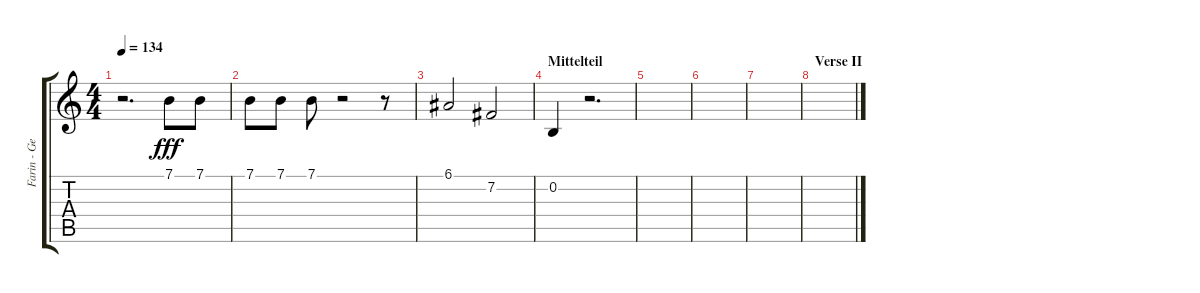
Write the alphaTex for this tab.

\track ("Farin - Gesang" "Farin - Ge") {instrument tenorsax}
\staff {score tabs}
\tuning (E4 B3 G3 D3 A2 E2) {hide}
\ts (4 4)
\tempo 134
\clef g2
\ks c
r.2{d dy fff} 7.1.8 7.1.8 |
7.1.8 7.1.8 7.1.8 r.2 r.8 |
6.1.2 7.2.2 |
\section ("" "Mittelteil")
0.2.4 r.2{d} |
|
|
|
\section ("" "Verse II")
